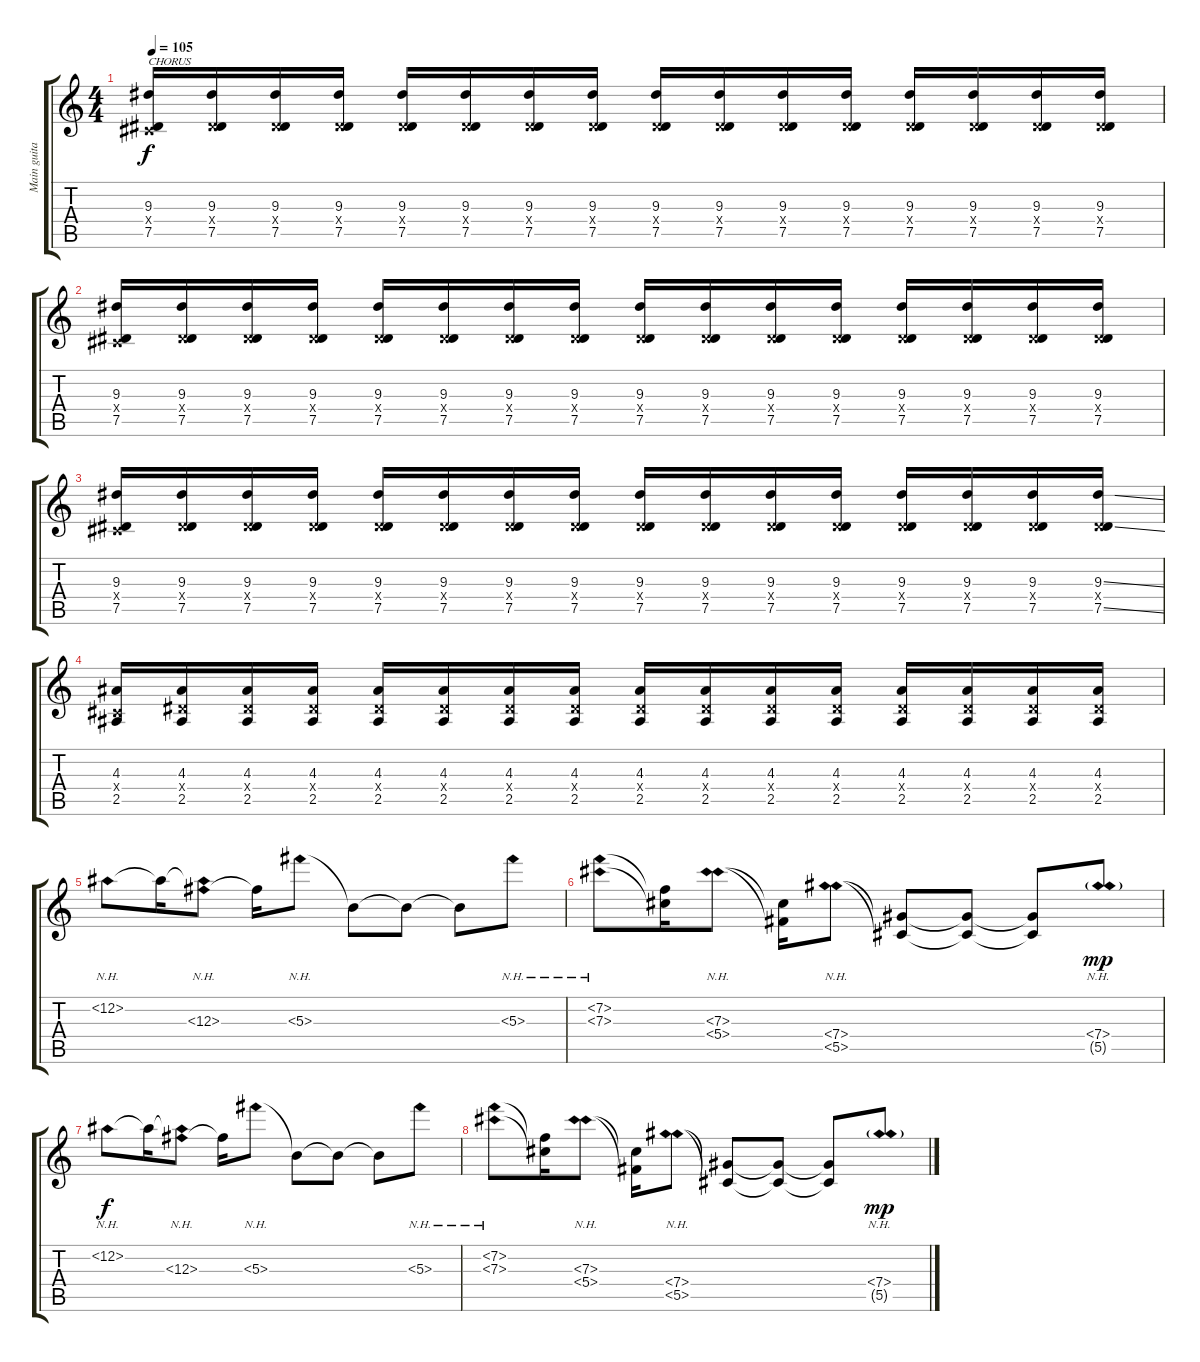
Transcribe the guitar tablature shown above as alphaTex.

\track ("Main guitar (Brad Delson)" "Main guita") {instrument distortionguitar}
\staff {score tabs}
\tuning (Eb4 Bb3 Gb3 Db3 Ab2 Db2) {hide}
\ts (4 4)
\tempo 105
\clef g2
\ks c
(9.3 0.4{x} 7.5).16{txt "CHORUS" dy f volume 16 instrument distortionguitar} (9.3 2.4{x} 7.5).16 (9.3 2.4{x} 7.5).16 (9.3 2.4{x} 7.5).16 (9.3 2.4{x} 7.5).16 (9.3 2.4{x} 7.5).16 (9.3 2.4{x} 7.5).16 (9.3 2.4{x} 7.5).16 (9.3 2.4{x} 7.5).16 (9.3 2.4{x} 7.5).16 (9.3 2.4{x} 7.5).16 (9.3 2.4{x} 7.5).16 (9.3 2.4{x} 7.5).16 (9.3 2.4{x} 7.5).16 (9.3 2.4{x} 7.5).16 (9.3 2.4{x} 7.5).16 |
(9.3 0.4{x} 7.5).16{volume 16 instrument distortionguitar} (9.3 2.4{x} 7.5).16 (9.3 2.4{x} 7.5).16 (9.3 2.4{x} 7.5).16 (9.3 2.4{x} 7.5).16 (9.3 2.4{x} 7.5).16 (9.3 2.4{x} 7.5).16 (9.3 2.4{x} 7.5).16 (9.3 2.4{x} 7.5).16 (9.3 2.4{x} 7.5).16 (9.3 2.4{x} 7.5).16 (9.3 2.4{x} 7.5).16 (9.3 2.4{x} 7.5).16 (9.3 2.4{x} 7.5).16 (9.3 2.4{x} 7.5).16 (9.3 2.4{x} 7.5).16 |
(9.3 0.4{x} 7.5).16{volume 16 instrument distortionguitar} (9.3 2.4{x} 7.5).16 (9.3 2.4{x} 7.5).16 (9.3 2.4{x} 7.5).16 (9.3 2.4{x} 7.5).16 (9.3 2.4{x} 7.5).16 (9.3 2.4{x} 7.5).16 (9.3 2.4{x} 7.5).16 (9.3 2.4{x} 7.5).16 (9.3 2.4{x} 7.5).16 (9.3 2.4{x} 7.5).16 (9.3 2.4{x} 7.5).16 (9.3 2.4{x} 7.5).16 (9.3 2.4{x} 7.5).16 (9.3 2.4{x} 7.5).16 (9.3{ss} 2.4{x} 7.5{ss}).16 |
(4.3 0.4{x} 2.5).16{volume 16 instrument distortionguitar} (4.3 2.4{x} 2.5).16 (4.3 2.4{x} 2.5).16 (4.3 2.4{x} 2.5).16 (4.3 2.4{x} 2.5).16 (4.3 2.4{x} 2.5).16 (4.3 2.4{x} 2.5).16 (4.3 2.4{x} 2.5).16 (4.3 2.4{x} 2.5).16 (4.3 2.4{x} 2.5).16 (4.3 2.4{x} 2.5).16 (4.3 2.4{x} 2.5).16 (4.3 2.4{x} 2.5).16 (4.3 2.4{x} 2.5).16 (4.3 2.4{x} 2.5).16 (4.3 2.4{x} 2.5).16 |
12.2{nh}.8{volume 16 instrument electricguitarclean} 12.2{t}.16 (12.2{nh t} 12.3{nh}).8 12.3{t}.16 5.3{nh}.8 5.3{t}.8 5.3{t}.8 5.3{t}.8 5.3{nh}.8 |
(7.2{nh} 7.3{nh}).8{volume 16 instrument electricguitarclean} (7.2{t} 7.3{t}).16 (7.3{nh} 5.4{nh}).8 (7.3{t} 5.4{t}).16 (7.4{nh} 5.5{nh}).8 (7.4{t} 5.5{t}).8 (7.4{t} 5.5{t}).8 (7.4{t} 5.5{t}).8 (7.4{nh} 5.5{nh g}).8{dy mp} |
12.2{nh}.8{dy f volume 16 instrument electricguitarclean} 12.2{t}.16 (12.2{nh t} 12.3{nh}).8 12.3{t}.16 5.3{nh}.8 5.3{t}.8 5.3{t}.8 5.3{t}.8 5.3{nh}.8 |
(7.2{nh} 7.3{nh}).8{volume 16 instrument electricguitarclean} (7.2{t} 7.3{t}).16 (7.3{nh} 5.4{nh}).8 (7.3{t} 5.4{t}).16 (7.4{nh} 5.5{nh}).8 (7.4{t} 5.5{t}).8 (7.4{t} 5.5{t}).8 (7.4{t} 5.5{t}).8 (7.4{nh} 5.5{nh g}).8{dy mp}
